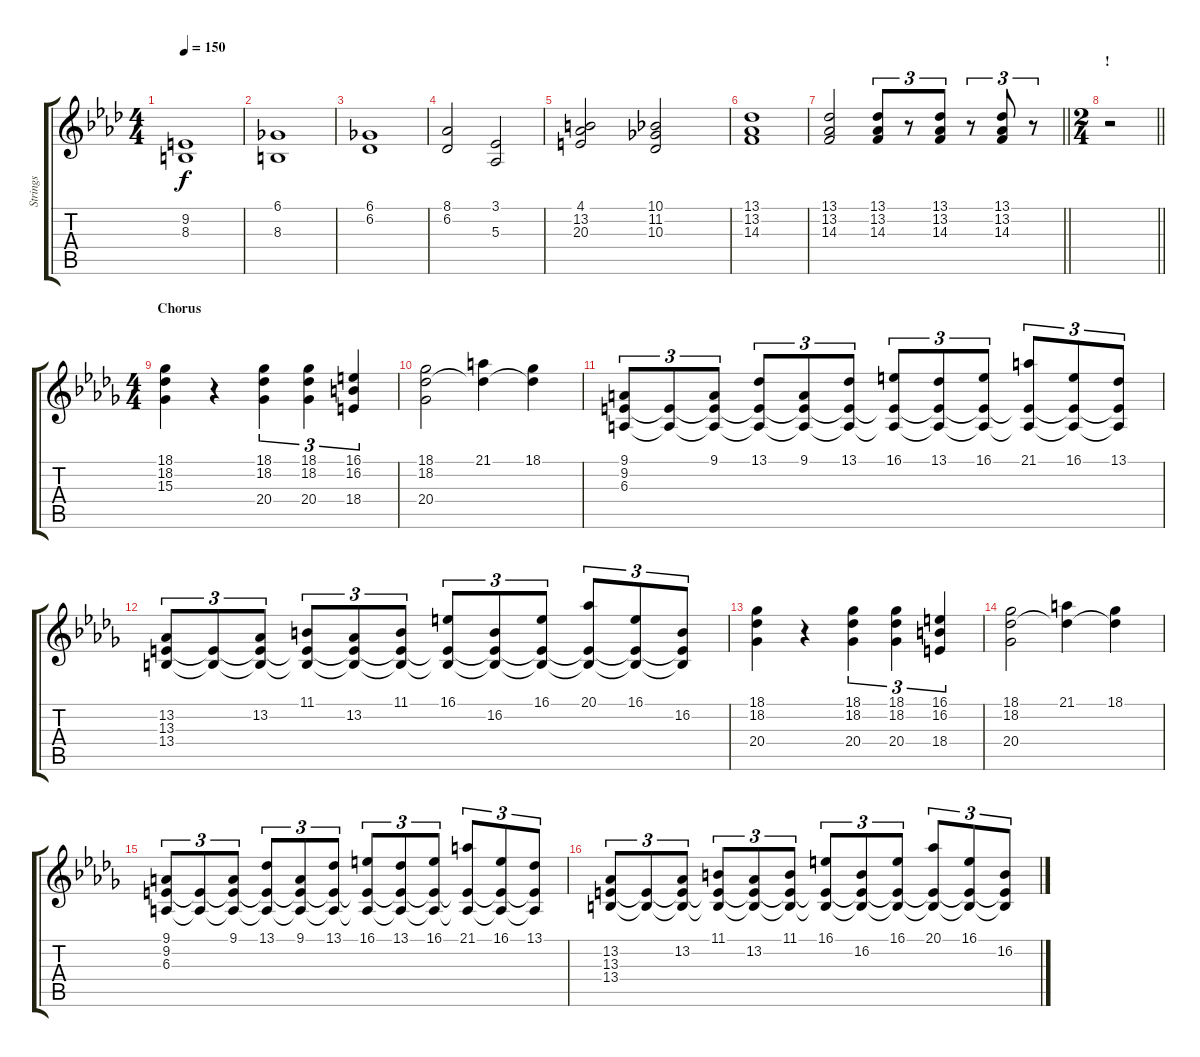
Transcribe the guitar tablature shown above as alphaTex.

\track ("Strings" "Strings") {instrument stringensemble1}
\staff {score tabs}
\tuning (C4 G3 Eb3 Bb2 F2 C2) {hide}
\ts (4 4)
\tempo 150
\clef g2
\ks fminor
(9.2 8.3).1{dy f} |
(6.1 8.3).1 |
(6.1 6.2).1 |
(8.1 6.2).2 (3.1 5.3).2 |
(4.1 13.2 20.3).2 (10.1 11.2 10.3).2 |
(13.1 13.2 14.3).1 |
\barLineRight lightlight
(13.1 13.2 14.3).2 (13.1 13.2 14.3).8{tu (3 2)} r.8{tu (3 2)} (13.1 13.2 14.3).8{tu (3 2)} r.8{tu (3 2)} (13.1 13.2 14.3).8{tu (3 2)} r.8{tu (3 2)} |
\ts (2 4)
\section ("" "!")
\barLineRight lightlight
r.2 |
\ts (4 4)
\section ("" "Chorus")
\ks bbminor
(18.1 18.2 15.3).4 r.4 (18.1 18.2 20.4).4{tu (3 2)} (18.1 18.2 20.4).4{tu (3 2)} (16.1 16.2 18.4).4{tu (3 2)} |
(18.1 18.2 20.4).2 (21.1 18.2{t}).4 (18.1 18.2{t}).4 |
(9.1 9.2 6.3).8{tu (3 2)} (9.2{t} 6.3{t}).8{tu (3 2)} (9.1 9.2{t} 6.3{t}).8{tu (3 2)} (13.1 9.2{t} 6.3{t}).8{tu (3 2)} (9.1 9.2{t} 6.3{t}).8{tu (3 2)} (13.1 9.2{t} 6.3{t}).8{tu (3 2)} (16.1 9.2{t} 6.3{t}).8{tu (3 2)} (13.1 9.2{t} 6.3{t}).8{tu (3 2)} (16.1 9.2{t} 6.3{t}).8{tu (3 2)} (21.1 9.2{t} 6.3{t}).8{tu (3 2)} (16.1 9.2{t} 6.3{t}).8{tu (3 2)} (13.1 9.2{t} 6.3{t}).8{tu (3 2)} |
(13.2 13.3 13.4).8{tu (3 2)} (13.3{t} 13.4{t}).8{tu (3 2)} (13.2 13.3{t} 13.4{t}).8{tu (3 2)} (11.1 13.3{t} 13.4{t}).8{tu (3 2)} (13.2 13.3{t} 13.4{t}).8{tu (3 2)} (11.1 13.3{t} 13.4{t}).8{tu (3 2)} (16.1 13.3{t} 13.4{t}).8{tu (3 2)} (16.2 13.3{t} 13.4{t}).8{tu (3 2)} (16.1 13.3{t} 13.4{t}).8{tu (3 2)} (20.1 13.3{t} 13.4{t}).8{tu (3 2)} (16.1 13.3{t} 13.4{t}).8{tu (3 2)} (16.2 13.3{t} 13.4{t}).8{tu (3 2)} |
(18.1 18.2 20.4).4 r.4 (18.1 18.2 20.4).4{tu (3 2)} (18.1 18.2 20.4).4{tu (3 2)} (16.1 16.2 18.4).4{tu (3 2)} |
(18.1 18.2 20.4).2 (21.1 18.2{t}).4 (18.1 18.2{t}).4 |
(9.1 9.2 6.3).8{tu (3 2)} (9.2{t} 6.3{t}).8{tu (3 2)} (9.1 9.2{t} 6.3{t}).8{tu (3 2)} (13.1 9.2{t} 6.3{t}).8{tu (3 2)} (9.1 9.2{t} 6.3{t}).8{tu (3 2)} (13.1 9.2{t} 6.3{t}).8{tu (3 2)} (16.1 9.2{t} 6.3{t}).8{tu (3 2)} (13.1 9.2{t} 6.3{t}).8{tu (3 2)} (16.1 9.2{t} 6.3{t}).8{tu (3 2)} (21.1 9.2{t} 6.3{t}).8{tu (3 2)} (16.1 9.2{t} 6.3{t}).8{tu (3 2)} (13.1 9.2{t} 6.3{t}).8{tu (3 2)} |
(13.2 13.3 13.4).8{tu (3 2)} (13.3{t} 13.4{t}).8{tu (3 2)} (13.2 13.3{t} 13.4{t}).8{tu (3 2)} (11.1 13.3{t} 13.4{t}).8{tu (3 2)} (13.2 13.3{t} 13.4{t}).8{tu (3 2)} (11.1 13.3{t} 13.4{t}).8{tu (3 2)} (16.1 13.3{t} 13.4{t}).8{tu (3 2)} (16.2 13.3{t} 13.4{t}).8{tu (3 2)} (16.1 13.3{t} 13.4{t}).8{tu (3 2)} (20.1 13.3{t} 13.4{t}).8{tu (3 2)} (16.1 13.3{t} 13.4{t}).8{tu (3 2)} (16.2 13.3{t} 13.4{t}).8{tu (3 2)}
